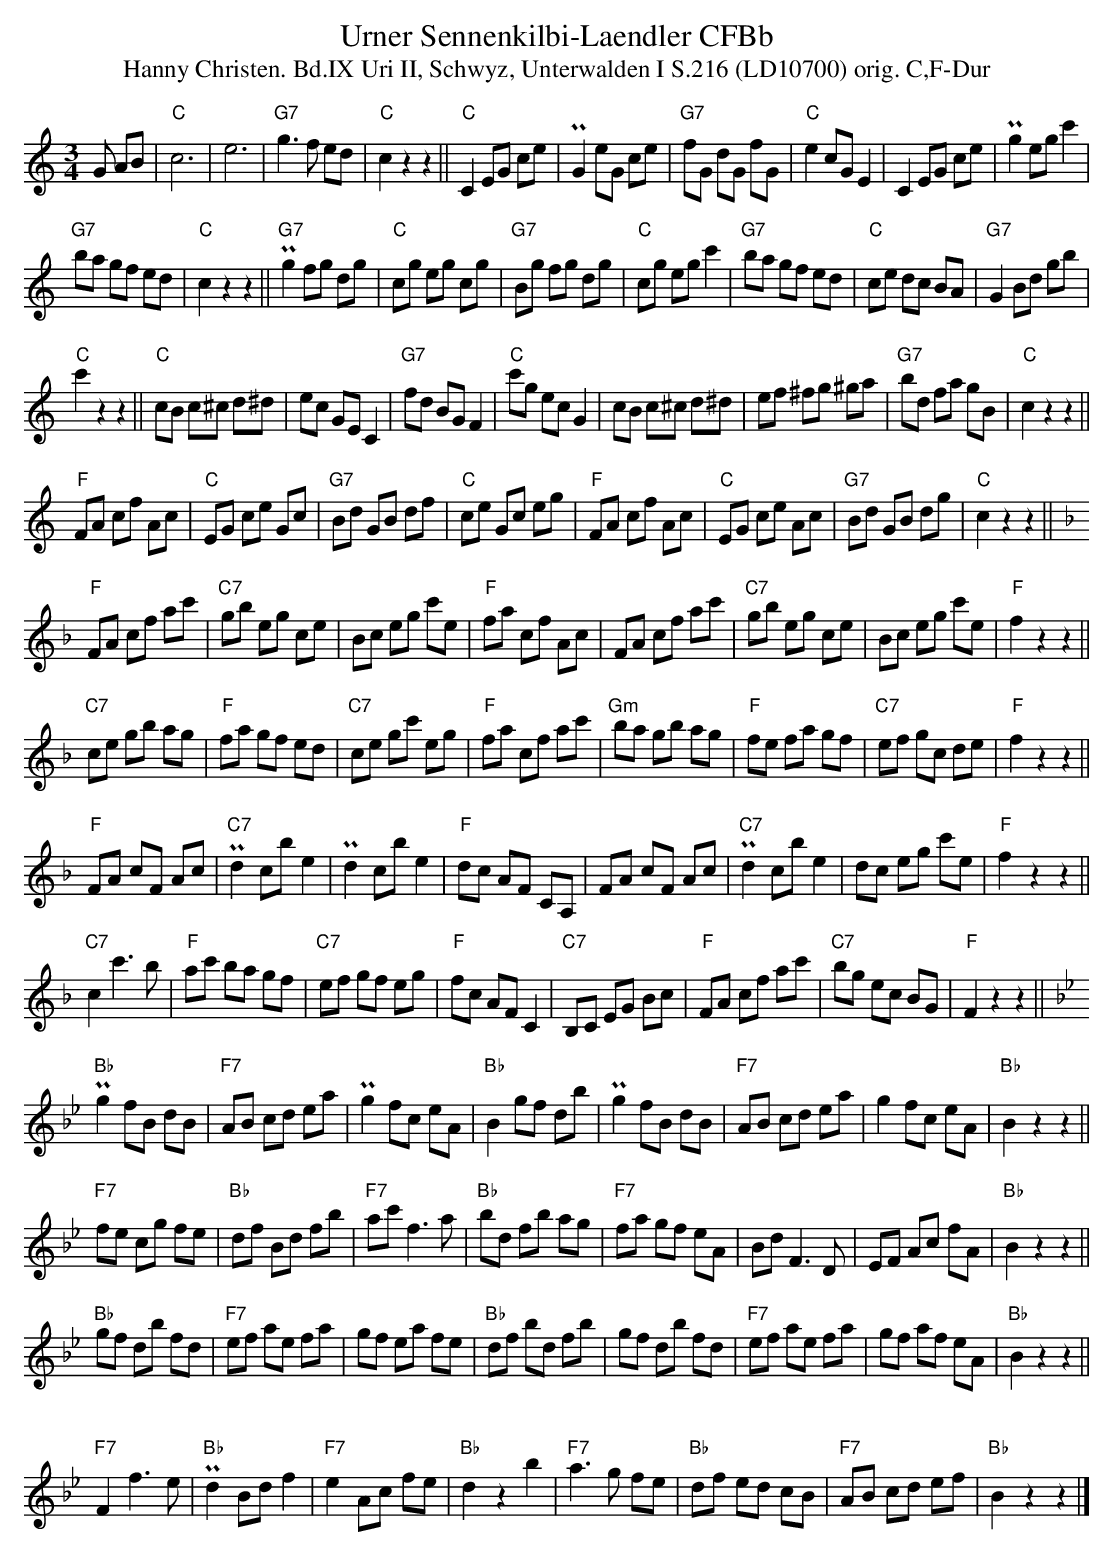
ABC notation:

X:1
T: Urner Sennenkilbi-Laendler CFBb
T:Hanny Christen. Bd.IX Uri II, Schwyz, Unterwalden I S.216 (LD10700) orig. C,F-Dur
M:3/4
L:1/8
K:C
G AB | "C"c6 | e6 | "G7"g3f ed | "C"c2z2z2 || "C"C2 EG ce | PG2 eG ce | "G7"fG dG fG | "C"e2 cG E2 | C2 EG ce | Pg2 eg c'2 |
"G7"ba gf ed | "C"c2 z2z2 || P"G7"g2 fg dg | "C"cg eg cg | "G7"Bg fg dg | "C"cg eg c'2 | "G7"ba gf ed | "C"ce dc BA | "G7"G2 Bd gb |
"C"c'2 z2z2 || "C"cB c^c d^d | ec GE C2 | "G7"fd BG F2 | "C"c'g ec G2 | cB c^c d^d | ef ^fg ^ga | "G7"bd fa gB | "C"c2z2z2 ||
"F"FA cf Ac | "C"EG ce Gc | "G7"Bd GB df | "C"ce Gc eg | "F"FA cf Ac | "C"EG ce Ac | "G7"Bd GB dg | "C"c2z2z2 || [K:F]
"F"FA cf ac' | "C7"gb eg ce | Bc eg c'e | "F"fa cf Ac | FA cf ac' | "C7"gb eg ce | Bc eg c'e | "F"f2z2z2 ||
"C7"ce gb ag | "F"fa gf ed | "C7"ce gc' eg | "F"fa cf ac' | "Gm"ba gb ag | "F"fe fa gf | "C7"ef gc de | "F"f2z2z2 ||
"F"FA cF Ac | P"C7"d2 cb e2 | Pd2 cb e2 | "F"dc AF CA, | FA cF Ac | P"C7"d2 cb e2 | dc eg c'e | "F"f2z2z2 ||
"C7"c2 c'3b | "F"ac' ba gf | "C7"ef gf eg | "F"fc AF C2 | "C7"B,C EG Bc | "F"FA cf ac' | "C7"bg ec BG | "F"F2z2z2 || [K:Bb]
P"Bb"g2 fB dB | "F7"AB cd ea | Pg2 fc eA | "Bb"B2 gf db | Pg2 fB dB | "F7"AB cd ea | g2 fc eA | "Bb"B2 z2z2 ||
"F7"fe cg fe | "Bb"df Bd fb | "F7"ac' f3a | "Bb"bd fb ag | "F7"fa gf eA | Bd F3D | EF Ac fA | "Bb"B2z2z2 ||
"Bb"gf db fd | "F7"ef ae fa | gf ea fe | "Bb"df bd fb | gf db fd | "F7"ef ae fa | gf af eA | "Bb"B2 z2z2 ||
"F7"F2 f3e | P"Bb"d2 Bd f2 | "F7"e2 Ac fe | "Bb"d2z2b2 | "F7"a3g fe | "Bb"df ed cB | "F7"AB cd ef | "Bb"B2 z2z2 |]
